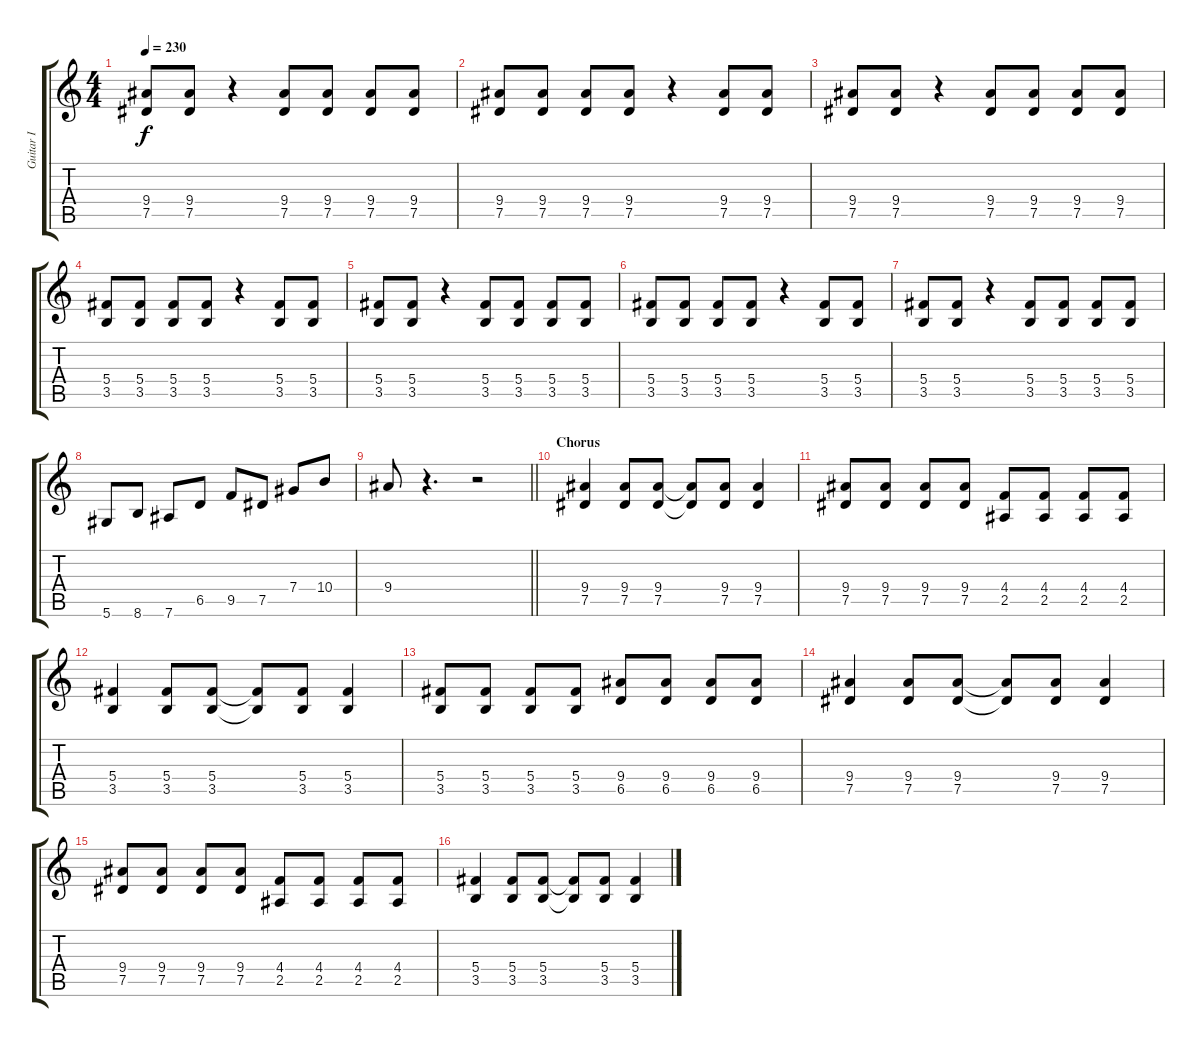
\track ("Guitar I" "Guitar I") {instrument distortionguitar}
\staff {score tabs}
\tuning (Eb4 Bb3 Gb3 Db3 Ab2 Eb2) {hide}
\ts (4 4)
\tempo 230
\clef g2
\ks c
(9.4 7.5).8{dy f} (9.4 7.5).8 r.4 (9.4 7.5).8 (9.4 7.5).8 (9.4 7.5).8 (9.4 7.5).8 |
(9.4 7.5).8 (9.4 7.5).8 (9.4 7.5).8 (9.4 7.5).8 r.4 (9.4 7.5).8 (9.4 7.5).8 |
(9.4 7.5).8 (9.4 7.5).8 r.4 (9.4 7.5).8 (9.4 7.5).8 (9.4 7.5).8 (9.4 7.5).8 |
(5.4 3.5).8 (5.4 3.5).8 (5.4 3.5).8 (5.4 3.5).8 r.4 (5.4 3.5).8 (5.4 3.5).8 |
(5.4 3.5).8 (5.4 3.5).8 r.4 (5.4 3.5).8 (5.4 3.5).8 (5.4 3.5).8 (5.4 3.5).8 |
(5.4 3.5).8 (5.4 3.5).8 (5.4 3.5).8 (5.4 3.5).8 r.4 (5.4 3.5).8 (5.4 3.5).8 |
(5.4 3.5).8 (5.4 3.5).8 r.4 (5.4 3.5).8 (5.4 3.5).8 (5.4 3.5).8 (5.4 3.5).8 |
5.6.8 8.6.8 7.6.8 6.5.8 9.5.8 7.5.8 7.4.8 10.4.8 |
\barLineRight lightlight
9.4.8 r.4{d} r.2 |
\section ("" "Chorus")
(9.4 7.5).4 (9.4 7.5).8 (9.4 7.5).8 (9.4{t} 7.5{t}).8 (9.4 7.5).8 (9.4 7.5).4 |
(9.4 7.5).8 (9.4 7.5).8 (9.4 7.5).8 (9.4 7.5).8 (4.4 2.5).8 (4.4 2.5).8 (4.4 2.5).8 (4.4 2.5).8 |
(5.4 3.5).4 (5.4 3.5).8 (5.4 3.5).8 (5.4{t} 3.5{t}).8 (5.4 3.5).8 (5.4 3.5).4 |
(5.4 3.5).8 (5.4 3.5).8 (5.4 3.5).8 (5.4 3.5).8 (9.4 6.5).8 (9.4 6.5).8 (9.4 6.5).8 (9.4 6.5).8 |
(9.4 7.5).4 (9.4 7.5).8 (9.4 7.5).8 (9.4{t} 7.5{t}).8 (9.4 7.5).8 (9.4 7.5).4 |
(9.4 7.5).8 (9.4 7.5).8 (9.4 7.5).8 (9.4 7.5).8 (4.4 2.5).8 (4.4 2.5).8 (4.4 2.5).8 (4.4 2.5).8 |
(5.4 3.5).4 (5.4 3.5).8 (5.4 3.5).8 (5.4{t} 3.5{t}).8 (5.4 3.5).8 (5.4 3.5).4
